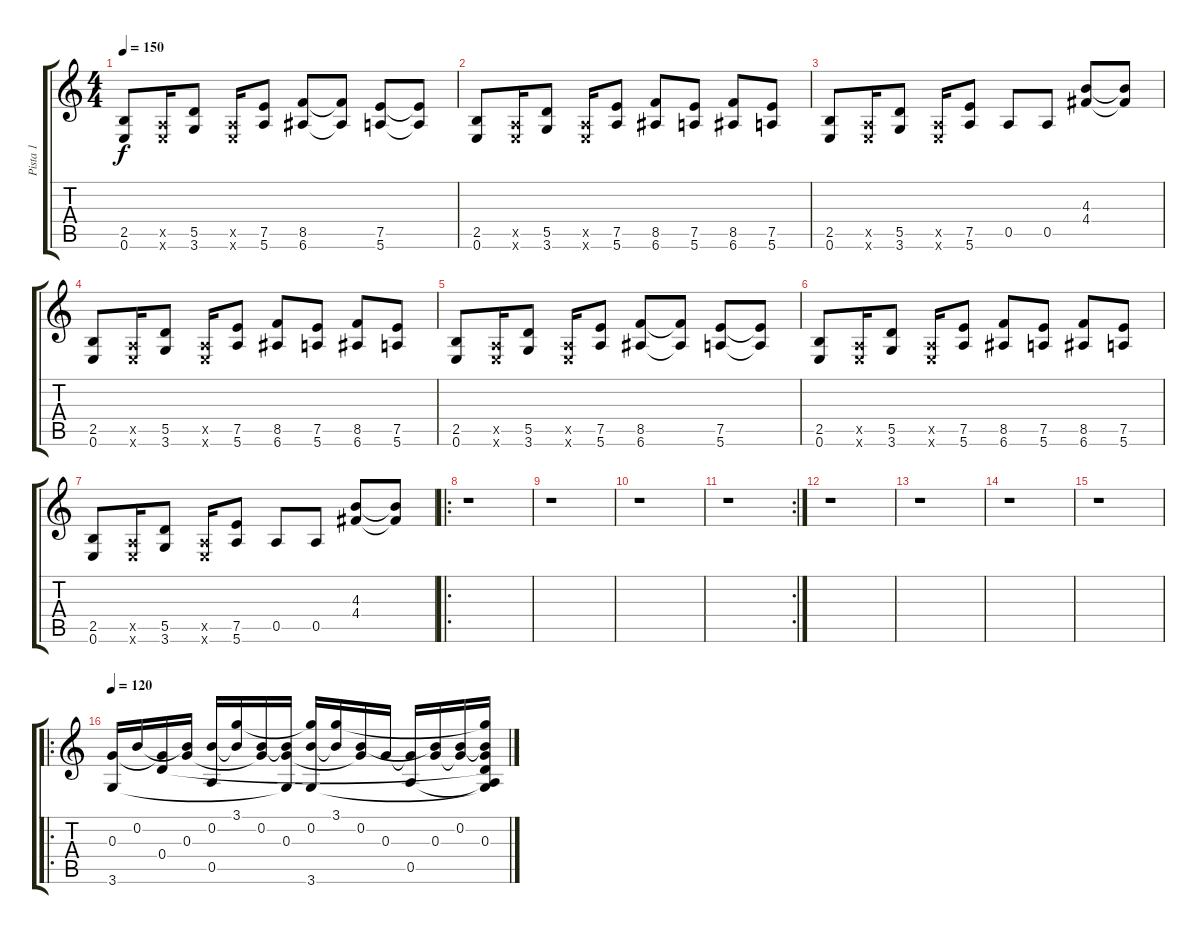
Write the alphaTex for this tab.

\track ("Pista 1" "Pista 1") {instrument acousticguitarsteel}
\staff {score tabs}
\tuning (E4 B3 G3 D3 A2 E2) {hide}
\ts (4 4)
\tempo 150
\clef g2
\ks c
(2.5 0.6).8{dy f} (0.5{x} 0.6{x}).16 (5.5 3.6).8 (0.5{x} 0.6{x}).16 (7.5 5.6).8 (8.5 6.6).8 (8.5{t} 6.6{t}).8 (7.5 5.6).8 (7.5{t} 5.6{t}).8 |
(2.5 0.6).8 (0.5{x} 0.6{x}).16 (5.5 3.6).8 (0.5{x} 0.6{x}).16 (7.5 5.6).8 (8.5 6.6).8 (7.5 5.6).8 (8.5 6.6).8 (7.5 5.6).8 |
(2.5 0.6).8 (0.5{x} 0.6{x}).16 (5.5 3.6).8 (0.5{x} 0.6{x}).16 (7.5 5.6).8 0.5.8 0.5.8 (4.3 4.4).8 (4.3{t} 4.4{t}).8 |
(2.5 0.6).8 (0.5{x} 0.6{x}).16 (5.5 3.6).8 (0.5{x} 0.6{x}).16 (7.5 5.6).8 (8.5 6.6).8 (7.5 5.6).8 (8.5 6.6).8 (7.5 5.6).8 |
(2.5 0.6).8 (0.5{x} 0.6{x}).16 (5.5 3.6).8 (0.5{x} 0.6{x}).16 (7.5 5.6).8 (8.5 6.6).8 (8.5{t} 6.6{t}).8 (7.5 5.6).8 (7.5{t} 5.6{t}).8 |
(2.5 0.6).8 (0.5{x} 0.6{x}).16 (5.5 3.6).8 (0.5{x} 0.6{x}).16 (7.5 5.6).8 (8.5 6.6).8 (7.5 5.6).8 (8.5 6.6).8 (7.5 5.6).8 |
(2.5 0.6).8 (0.5{x} 0.6{x}).16 (5.5 3.6).8 (0.5{x} 0.6{x}).16 (7.5 5.6).8 0.5.8 0.5.8 (4.3 4.4).8 (4.3{t} 4.4{t}).8 |
\ro
r.1 |
r.1 |
r.1 |
\rc 2
r.1 |
r.1 |
r.1 |
r.1 |
r.1 |
\ro
\tempo 120
(0.3 3.6).16 0.2.16 (0.3{t} 0.4).16 (0.2{t} 0.3).16 (0.2 0.5).16 (3.1 0.2{t}).16 (0.2 0.3{t}).16 (0.2{t} 0.3 3.6{t}).16 (3.1{t} 0.2 3.6).16 (3.1 0.2{t}).16 (0.2 0.3{t}).16 0.3.16 (0.3{t} 0.5).16 (0.2{t} 0.3).16 (0.2 0.3{t}).16 (3.1{t} 0.2{t} 0.3 0.4{t} 0.5{t} 3.6{t}).16
